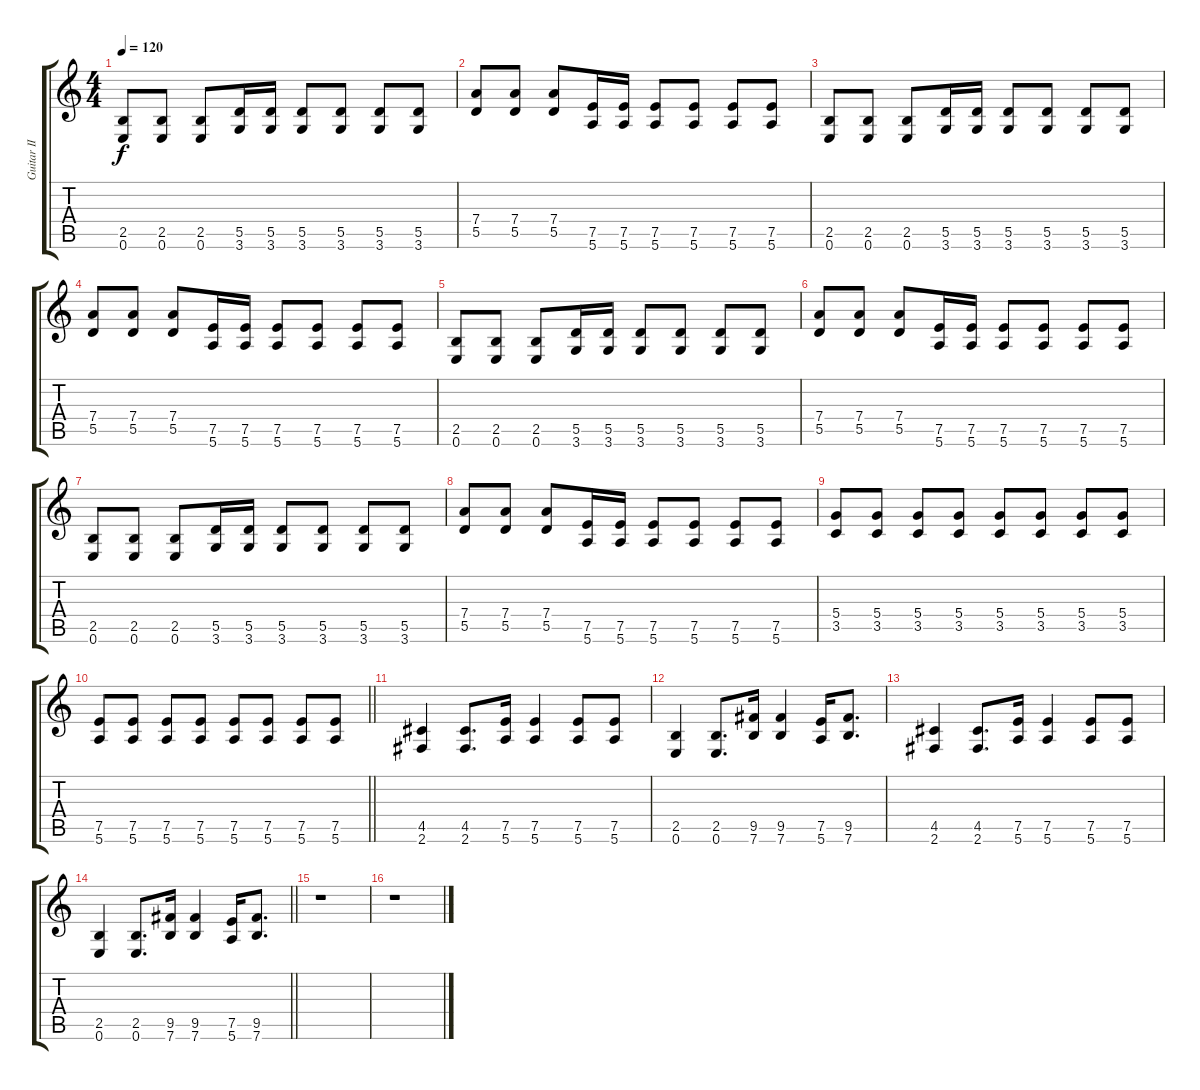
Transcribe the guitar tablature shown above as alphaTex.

\track ("Guitar II" "Guitar II") {instrument overdrivenguitar}
\staff {score tabs}
\tuning (E4 B3 G3 D3 A2 E2) {hide}
\ts (4 4)
\tempo 120
\clef g2
\ks c
(2.5 0.6).8{dy f} (2.5 0.6).8 (2.5 0.6).8 (5.5 3.6).16 (5.5 3.6).16 (5.5 3.6).8 (5.5 3.6).8 (5.5 3.6).8 (5.5 3.6).8 |
(7.4 5.5).8 (7.4 5.5).8 (7.4 5.5).8 (7.5 5.6).16 (7.5 5.6).16 (7.5 5.6).8 (7.5 5.6).8 (7.5 5.6).8 (7.5 5.6).8 |
(2.5 0.6).8 (2.5 0.6).8 (2.5 0.6).8 (5.5 3.6).16 (5.5 3.6).16 (5.5 3.6).8 (5.5 3.6).8 (5.5 3.6).8 (5.5 3.6).8 |
(7.4 5.5).8 (7.4 5.5).8 (7.4 5.5).8 (7.5 5.6).16 (7.5 5.6).16 (7.5 5.6).8 (7.5 5.6).8 (7.5 5.6).8 (7.5 5.6).8 |
(2.5 0.6).8 (2.5 0.6).8 (2.5 0.6).8 (5.5 3.6).16 (5.5 3.6).16 (5.5 3.6).8 (5.5 3.6).8 (5.5 3.6).8 (5.5 3.6).8 |
(7.4 5.5).8 (7.4 5.5).8 (7.4 5.5).8 (7.5 5.6).16 (7.5 5.6).16 (7.5 5.6).8 (7.5 5.6).8 (7.5 5.6).8 (7.5 5.6).8 |
(2.5 0.6).8 (2.5 0.6).8 (2.5 0.6).8 (5.5 3.6).16 (5.5 3.6).16 (5.5 3.6).8 (5.5 3.6).8 (5.5 3.6).8 (5.5 3.6).8 |
(7.4 5.5).8 (7.4 5.5).8 (7.4 5.5).8 (7.5 5.6).16 (7.5 5.6).16 (7.5 5.6).8 (7.5 5.6).8 (7.5 5.6).8 (7.5 5.6).8 |
(5.4 3.5).8 (5.4 3.5).8 (5.4 3.5).8 (5.4 3.5).8 (5.4 3.5).8 (5.4 3.5).8 (5.4 3.5).8 (5.4 3.5).8 |
\barLineRight lightlight
(7.5 5.6).8 (7.5 5.6).8 (7.5 5.6).8 (7.5 5.6).8 (7.5 5.6).8 (7.5 5.6).8 (7.5 5.6).8 (7.5 5.6).8 |
(4.5 2.6).4 (4.5 2.6).8{d} (7.5 5.6).16 (7.5 5.6).4 (7.5 5.6).8 (7.5 5.6).8 |
(2.5 0.6).4 (2.5 0.6).8{d} (9.5 7.6).16 (9.5 7.6).4 (7.5 5.6).16 (9.5 7.6).8{d} |
(4.5 2.6).4 (4.5 2.6).8{d} (7.5 5.6).16 (7.5 5.6).4 (7.5 5.6).8 (7.5 5.6).8 |
\barLineRight lightlight
(2.5 0.6).4 (2.5 0.6).8{d} (9.5 7.6).16 (9.5 7.6).4 (7.5 5.6).16 (9.5 7.6).8{d} |
r.1 |
r.1
